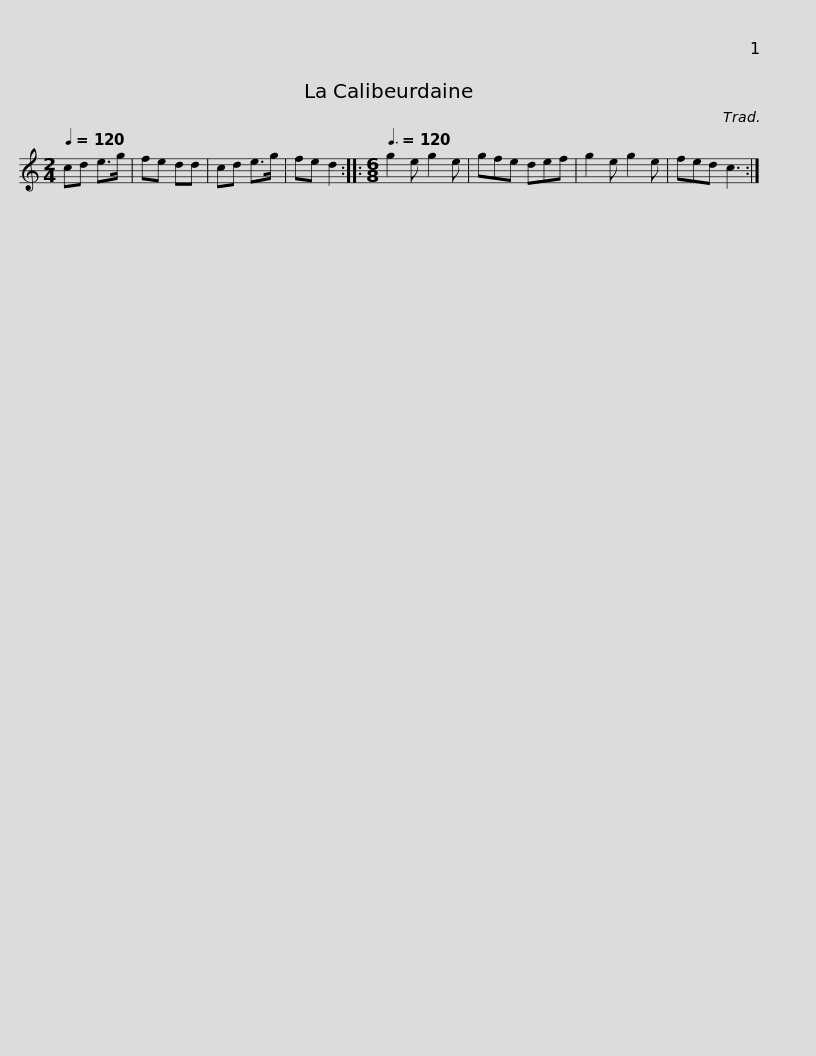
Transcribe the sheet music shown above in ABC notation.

X:1
L:1/8
Q:1/4=120
M:2/4
I:linebreak $
K:C
V:1 treble
V:1
 cd e>g | fe dd | cd e>g | fe d2 ::[M:6/8][Q:3/8=120] g2 e g2 e | %5
 gfe def | g2 e g2 e | fed c3 :| %8
